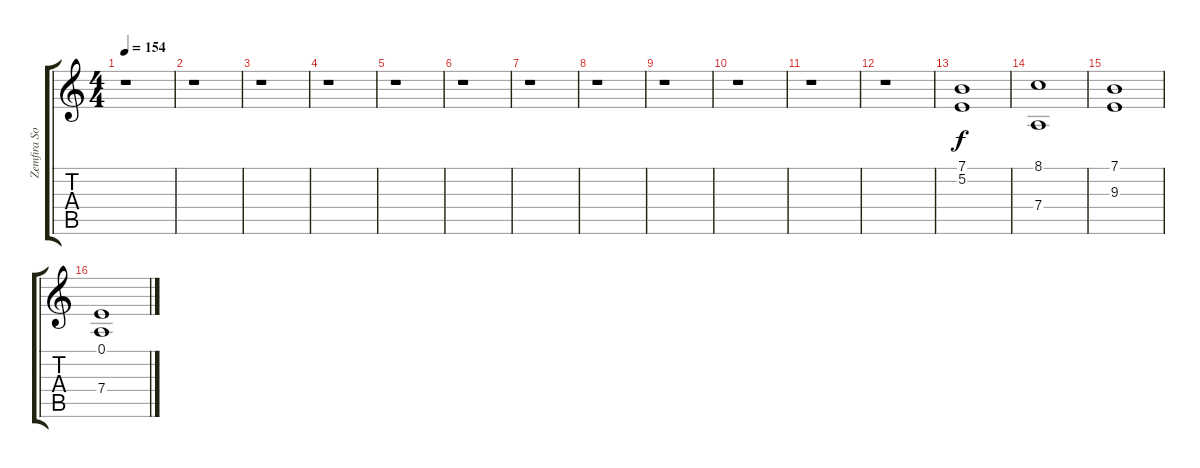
\track ("Zemfira Sozrela" "Zemfira So") {instrument drawbarorgan}
\staff {score tabs}
\tuning (E4 B3 G3 D3 A2 E2) {hide}
\ts (4 4)
\tempo 154
\clef g2
\ks c
r.1{dy f} |
r.1 |
r.1 |
r.1 |
r.1 |
r.1 |
r.1 |
r.1 |
r.1 |
r.1 |
r.1 |
r.1 |
(7.1 5.2).1{volume 11} |
(8.1 7.4).1 |
(7.1 9.3).1 |
(0.1 7.4).1
